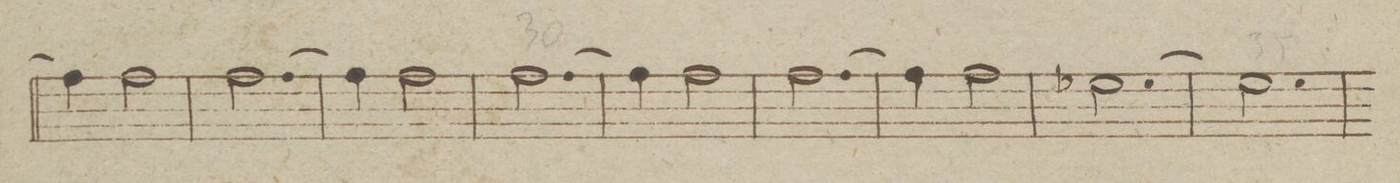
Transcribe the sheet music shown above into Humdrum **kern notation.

**kern	**dynam
*I"Oboe Primo.	*
*clefG2	*
*k[b-e-]	*
*M3/4	*
4ff\]	.
2ff\	.
=28	=28
[2.ff\	.
=29	=29
4ff\]	.
2ff\	.
=30	=30
[2.ff\	.
=31	=31
4ff\]	.
2ff\	.
=32	=32
[2.ff\	.
=33	=33
4ff\]	.
2ff\	.
=34	=34
[2.ee-X\	.
=35	=35
2.ee-\]	.
=36	=36
*-	*-
